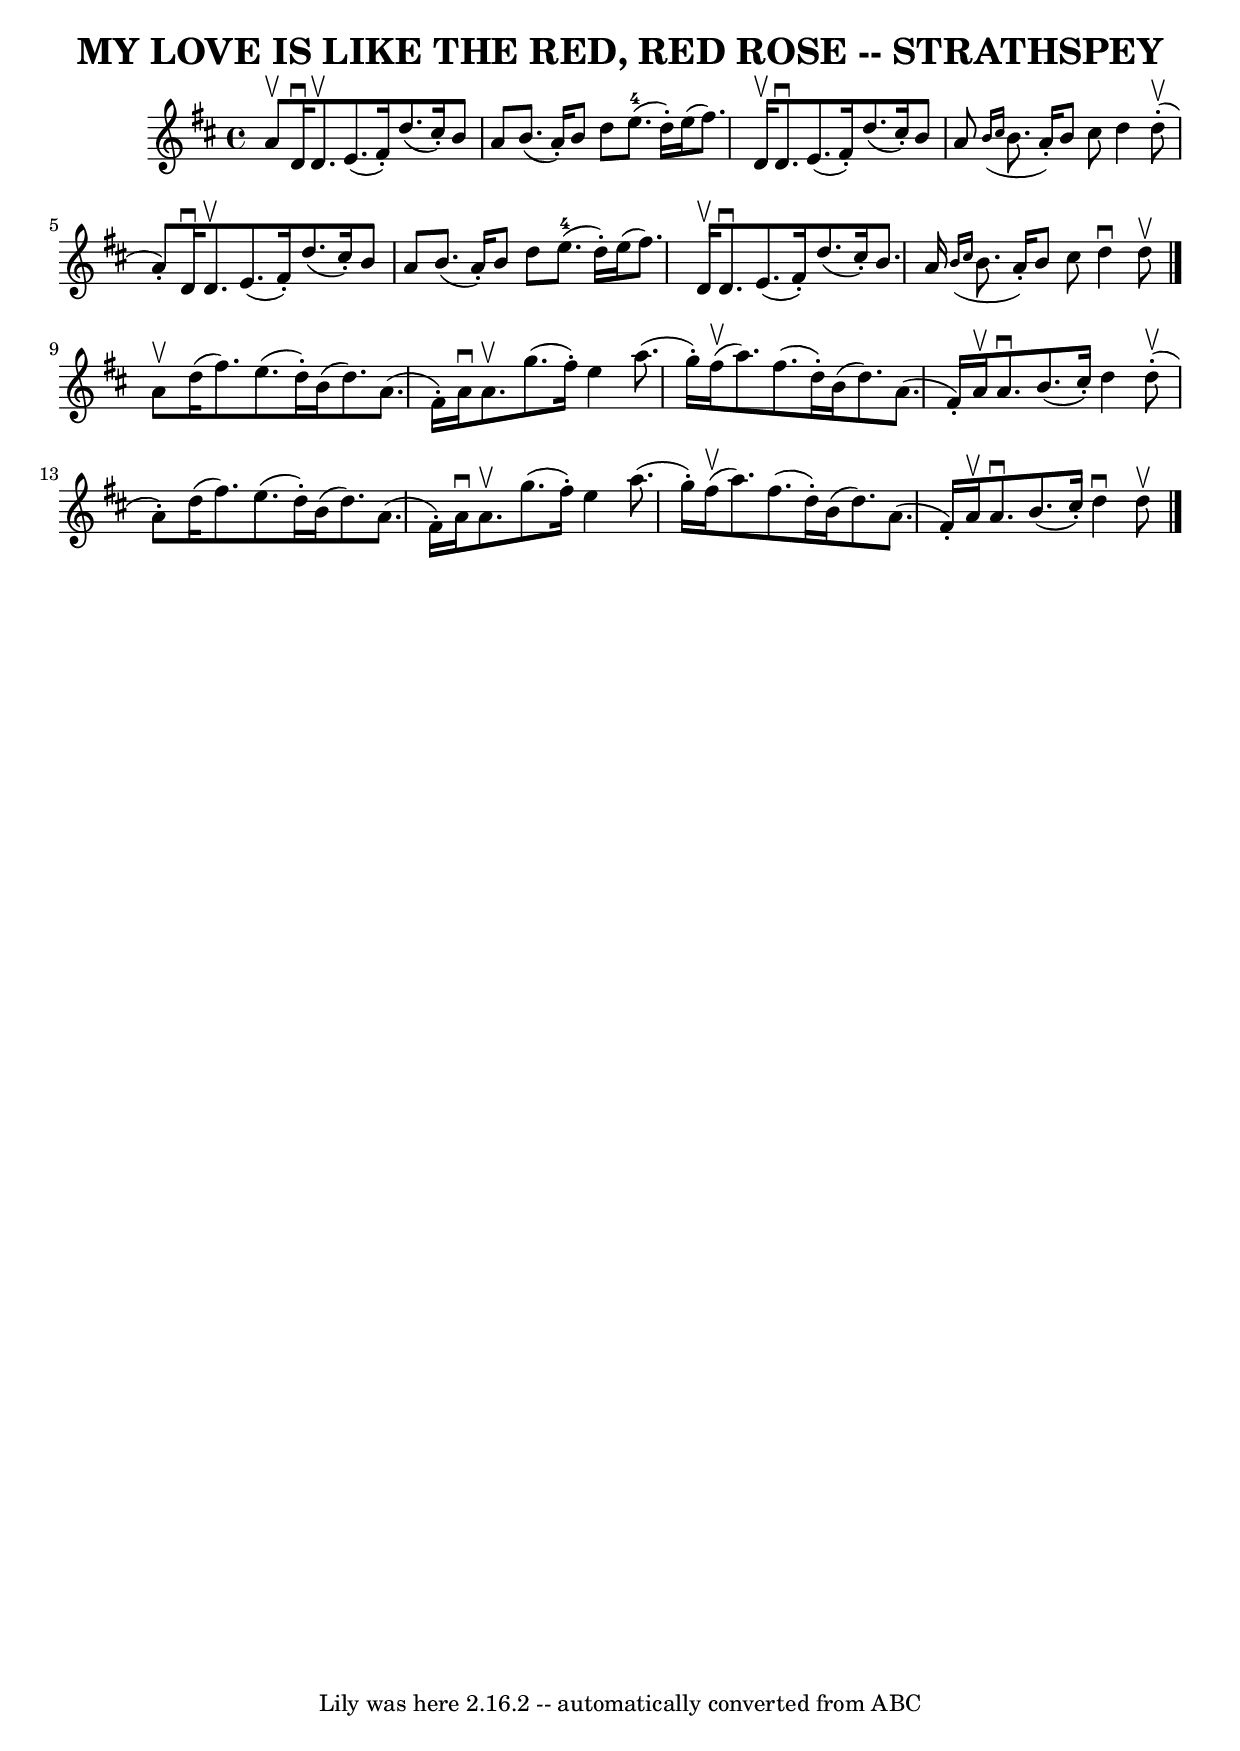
\version "2.16.2"
\include "Mammoth.ily"
\header {
  %% book = "Ryan's Mammoth Collection of Fiddle Tunes"
  crossRefNumber = "1"
  footnotes = ""
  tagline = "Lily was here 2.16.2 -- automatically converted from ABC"
  title = "MY LOVE IS LIKE THE RED, RED ROSE -- STRATHSPEY"

}
voicedefault =  {


  \override Staff.TimeSignature #'style = #'C
  \time 4/4 
  \key d \major
 a'8^\upbow       |
  d'16^\downbow d'8. 
  ^\upbow e'8. (fis'16 -.) d''8. (cis''16 -.) b'8 a'8    
  |
  b'8. (a'16 -.) b'8 d''8 e''8.-4(d''16 -.)   
  e''16 (fis''8.)       |
  d'16^\upbow d'8.^\downbow e'8. (
  fis'16 -.) d''8. (cis''16 -.) b'8 a'8    |
  \grace {    
    b'16 (cis''16  
  } b'8. a'16 -.) b'8 cis''8 d''4 d''8 
  (^\upbow-. a'8 -.)   |
  |
  d'16^\downbow d'8.^\upbow  
  e'8. (fis'16 -.) d''8. (cis''16 -.) b'8 a'8    |
  
  b'8. (a'16 -.) b'8 d''8 e''8.-4(d''16 -.) e''16 (
  fis''8.)       |
  d'16^\upbow d'8.^\downbow e'8. (fis'16 -. 
  -) d''8. (cis''16 -.) b'8. a'16    |
  \grace { b'16 (
	   cis''16  
	 } b'8. a'16 -.) b'8 cis''8 d''4^\downbow d''8 
  ^\upbow   \bar "|." a'8^\upbow       |
  d''16 (fis''8.)   
  e''8. (d''16 -.) b'16 (d''8.) a'8. (fis'16 -.)   |
  
  a'16^\downbow a'8.^\upbow g''8. (fis''16 -.) e''4 a''8. (
  g''16 -.)       |
  fis''16 (^\upbow a''8.) fis''8. (d''16 
  -.) b'16 (d''8.) a'8. (fis'16 -.)   |
  a'16^\upbow   
  a'8.^\downbow b'8. (cis''16 -.) d''4 d''8 (^\upbow-. a'8 -.) 
  |
  |
  d''16 (fis''8.) e''8. (d''16 -.) b'16 
  (d''8.) a'8. (fis'16 -.)   |
  a'16^\downbow a'8. 
  ^\upbow g''8. (fis''16 -.) e''4 a''8. (g''16 -.)       
  |
  fis''16 (^\upbow a''8.) fis''8. (d''16 -.) b'16 (
  d''8.) a'8. (fis'16 -.)   |
  a'16^\upbow a'8.^\downbow   
  b'8. (cis''16 -.) d''4^\downbow d''8^\upbow   \bar "|."   

}

\score{
  <<

    \context Staff="default"
    {
      \voicedefault 
      
    }

  >>
  \layout {
    
  }
  \midi {
  }

}
